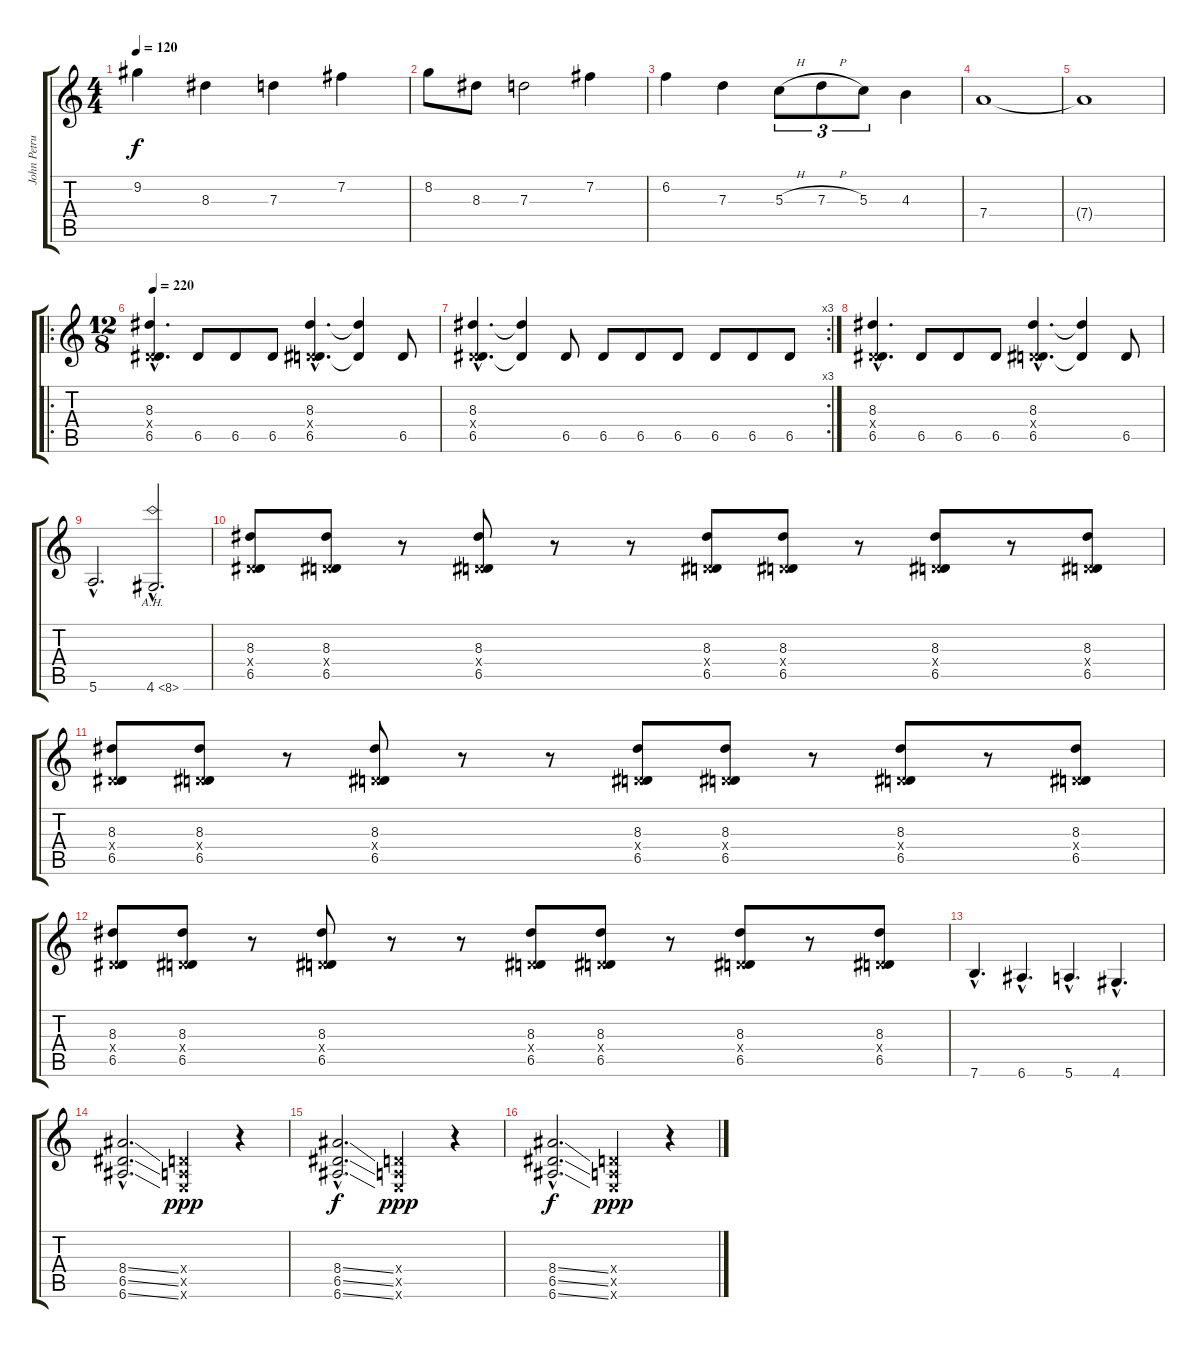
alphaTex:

\track ("John Petrucci" "John Petru") {instrument distortionguitar}
\staff {score tabs}
\tuning (E4 B3 G3 D3 A2 E2) {hide}
\ts (4 4)
\tempo 120
\clef g2
\ks c
9.2.4{dy f} 8.3.4 7.3.4 7.2.4 |
8.2.8 8.3.8 7.3.2 7.2.4 |
6.2.4 7.3.4 5.3{h}.8{tu (3 2)} 7.3{h}.8{tu (3 2)} 5.3.8{tu (3 2)} 4.3.4 |
7.4.1 |
7.4{t}.1 |
\ro
\ts (12 8)
\tempo 220
(8.3{hac} 0.4{hac x} 6.5{hac}).4{d instrument distortionguitar} 6.5.8 6.5.8 6.5.8 (8.3{hac} 0.4{hac x} 6.5{hac}).4{d} (8.3{t} 6.5{t}).4 6.5.8 |
\rc 3
(8.3{hac} 0.4{hac x} 6.5{hac}).4{d} (8.3{t} 6.5{t}).4 6.5.8 6.5.8 6.5.8 6.5.8 6.5.8 6.5.8 6.5.8 |
(8.3{hac} 0.4{hac x} 6.5{hac}).4{d} 6.5.8 6.5.8 6.5.8 (8.3{hac} 0.4{hac x} 6.5{hac}).4{d} (8.3{t} 6.5{t}).4 6.5.8 |
5.6{hac}.2{d} 4.6{ah 4 hac}.2{d} |
(8.3 0.4{x} 6.5).8 (8.3 0.4{x} 6.5).8 r.8 (8.3 0.4{x} 6.5).8 r.8 r.8 (8.3 0.4{x} 6.5).8 (8.3 0.4{x} 6.5).8 r.8 (8.3 0.4{x} 6.5).8 r.8 (8.3 0.4{x} 6.5).8 |
(8.3 0.4{x} 6.5).8 (8.3 0.4{x} 6.5).8 r.8 (8.3 0.4{x} 6.5).8 r.8 r.8 (8.3 0.4{x} 6.5).8 (8.3 0.4{x} 6.5).8 r.8 (8.3 0.4{x} 6.5).8 r.8 (8.3 0.4{x} 6.5).8 |
(8.3 0.4{x} 6.5).8 (8.3 0.4{x} 6.5).8 r.8 (8.3 0.4{x} 6.5).8 r.8 r.8 (8.3 0.4{x} 6.5).8 (8.3 0.4{x} 6.5).8 r.8 (8.3 0.4{x} 6.5).8 r.8 (8.3 0.4{x} 6.5).8 |
7.6{hac}.4{d} 6.6{hac}.4{d} 5.6{hac}.4{d} 4.6{hac}.4{d} |
(8.4{ss hac} 6.5{ss hac} 6.6{ss hac}).2{d} (0.4{x} 0.5{x} 0.6{x}).2{dy ppp} r.4 |
(8.4{ss hac} 6.5{ss hac} 6.6{ss hac}).2{d dy f} (0.4{x} 0.5{x} 0.6{x}).2{dy ppp} r.4 |
(8.4{ss hac} 6.5{ss hac} 6.6{ss hac}).2{d dy f} (0.4{x} 0.5{x} 0.6{x}).2{dy ppp} r.4
